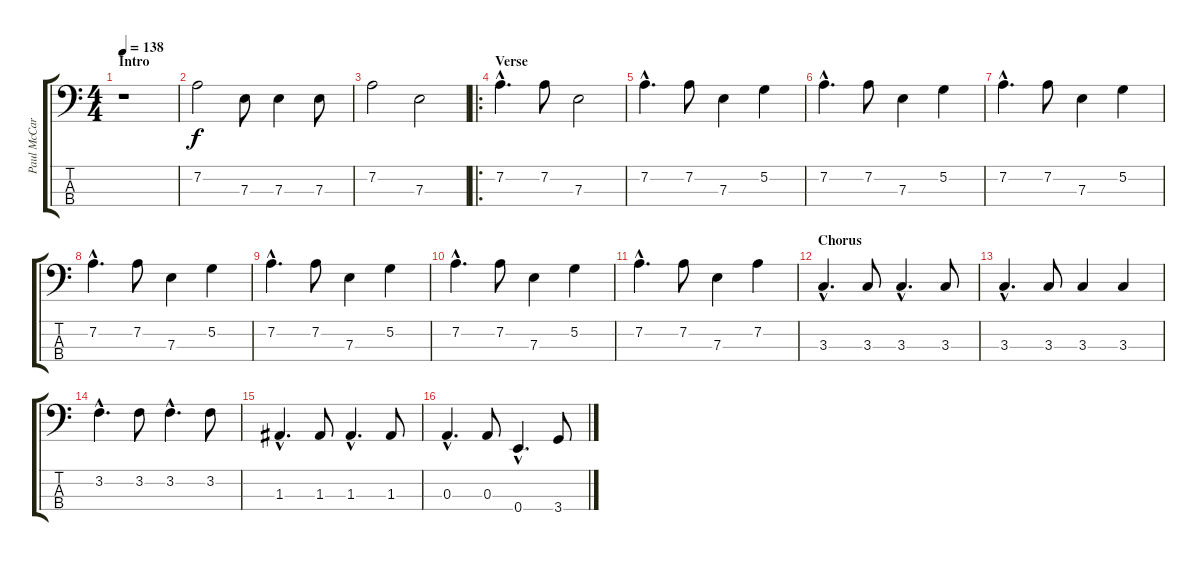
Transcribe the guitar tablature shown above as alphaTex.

\track ("Paul McCartney" "Paul McCar") {instrument electricbassfinger}
\staff {score tabs}
\tuning (G2 D2 A1 E1) {hide}
\ts (4 4)
\section ("" "Intro")
\tempo 138
\clef f4
\ks c
r.1{dy f instrument electricbassfinger} |
7.2.2 7.3.8 7.3.4 7.3.8 |
7.2.2 7.3.2 |
\ro
\section ("" "Verse")
7.2{hac}.4{d} 7.2.8 7.3.2 |
7.2{hac}.4{d} 7.2.8 7.3.4 5.2.4 |
7.2{hac}.4{d} 7.2.8 7.3.4 5.2.4 |
7.2{hac}.4{d} 7.2.8 7.3.4 5.2.4 |
7.2{hac}.4{d} 7.2.8 7.3.4 5.2.4 |
7.2{hac}.4{d} 7.2.8 7.3.4 5.2.4 |
7.2{hac}.4{d} 7.2.8 7.3.4 5.2.4 |
7.2{hac}.4{d} 7.2.8 7.3.4 7.2.4 |
\section ("" "Chorus")
3.3{hac}.4{d} 3.3.8 3.3{hac}.4{d} 3.3.8 |
3.3{hac}.4{d} 3.3.8 3.3.4 3.3.4 |
3.2{hac}.4{d} 3.2.8 3.2{hac}.4{d} 3.2.8 |
1.3{hac}.4{d} 1.3.8 1.3{hac}.4{d} 1.3.8 |
0.3{hac}.4{d} 0.3.8 0.4{hac}.4{d} 3.4.8
